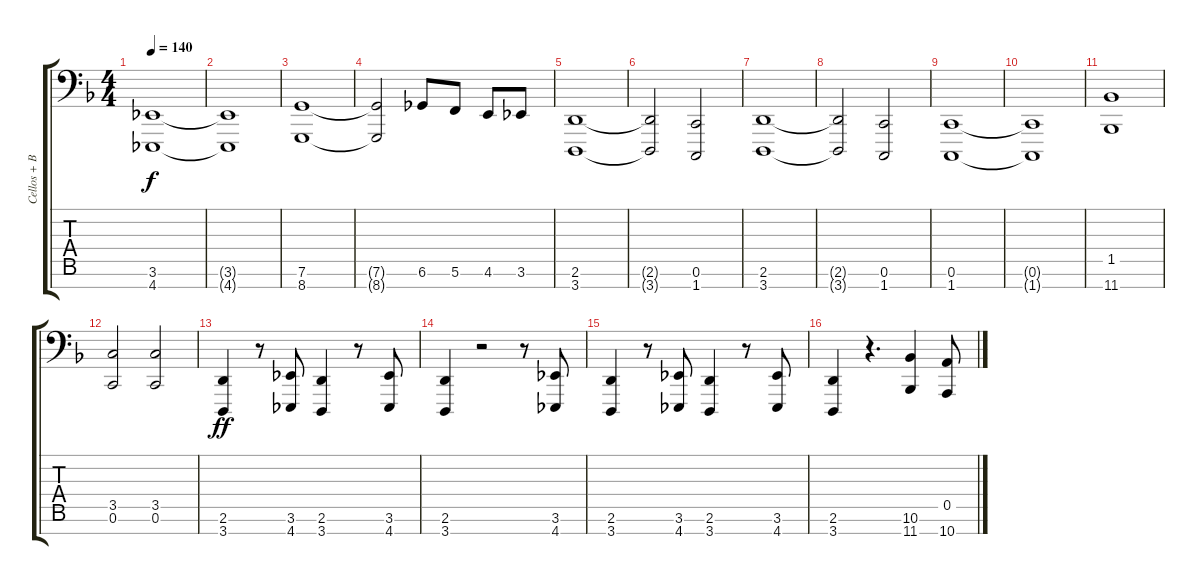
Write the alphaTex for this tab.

\track ("Cellos + Basses" "Cellos + B") {instrument stringensemble1}
\staff {score tabs}
\tuning (E4 B3 G3 D3 A2 C2 B0) {hide}
\ts (4 4)
\tempo 140
\clef f4
\ks dminor
(3.6 4.7).1{dy f} |
(3.6{t} 4.7{t}).1 |
(7.6 8.7).1 |
(7.6{t} 8.7{t}).2 6.6.8 5.6.8 4.6.8 3.6.8 |
(2.6 3.7).1 |
(2.6{t} 3.7{t}).2 (0.6 1.7).2 |
(2.6 3.7).1 |
(2.6{t} 3.7{t}).2 (0.6 1.7).2 |
(0.6 1.7).1 |
(0.6{t} 1.7{t}).1 |
(1.5 11.7).1 |
(3.5 0.6).2 (3.5 0.6).2 |
(2.6 3.7).4{dy ff} r.8 (3.6 4.7).8 (2.6 3.7).4 r.8 (3.6 4.7).8 |
(2.6 3.7).4 r.2 r.8 (3.6 4.7).8 |
(2.6 3.7).4 r.8 (3.6 4.7).8 (2.6 3.7).4 r.8 (3.6 4.7).8 |
(2.6 3.7).4 r.4{d} (10.6 11.7).4 (0.5 10.7).8
